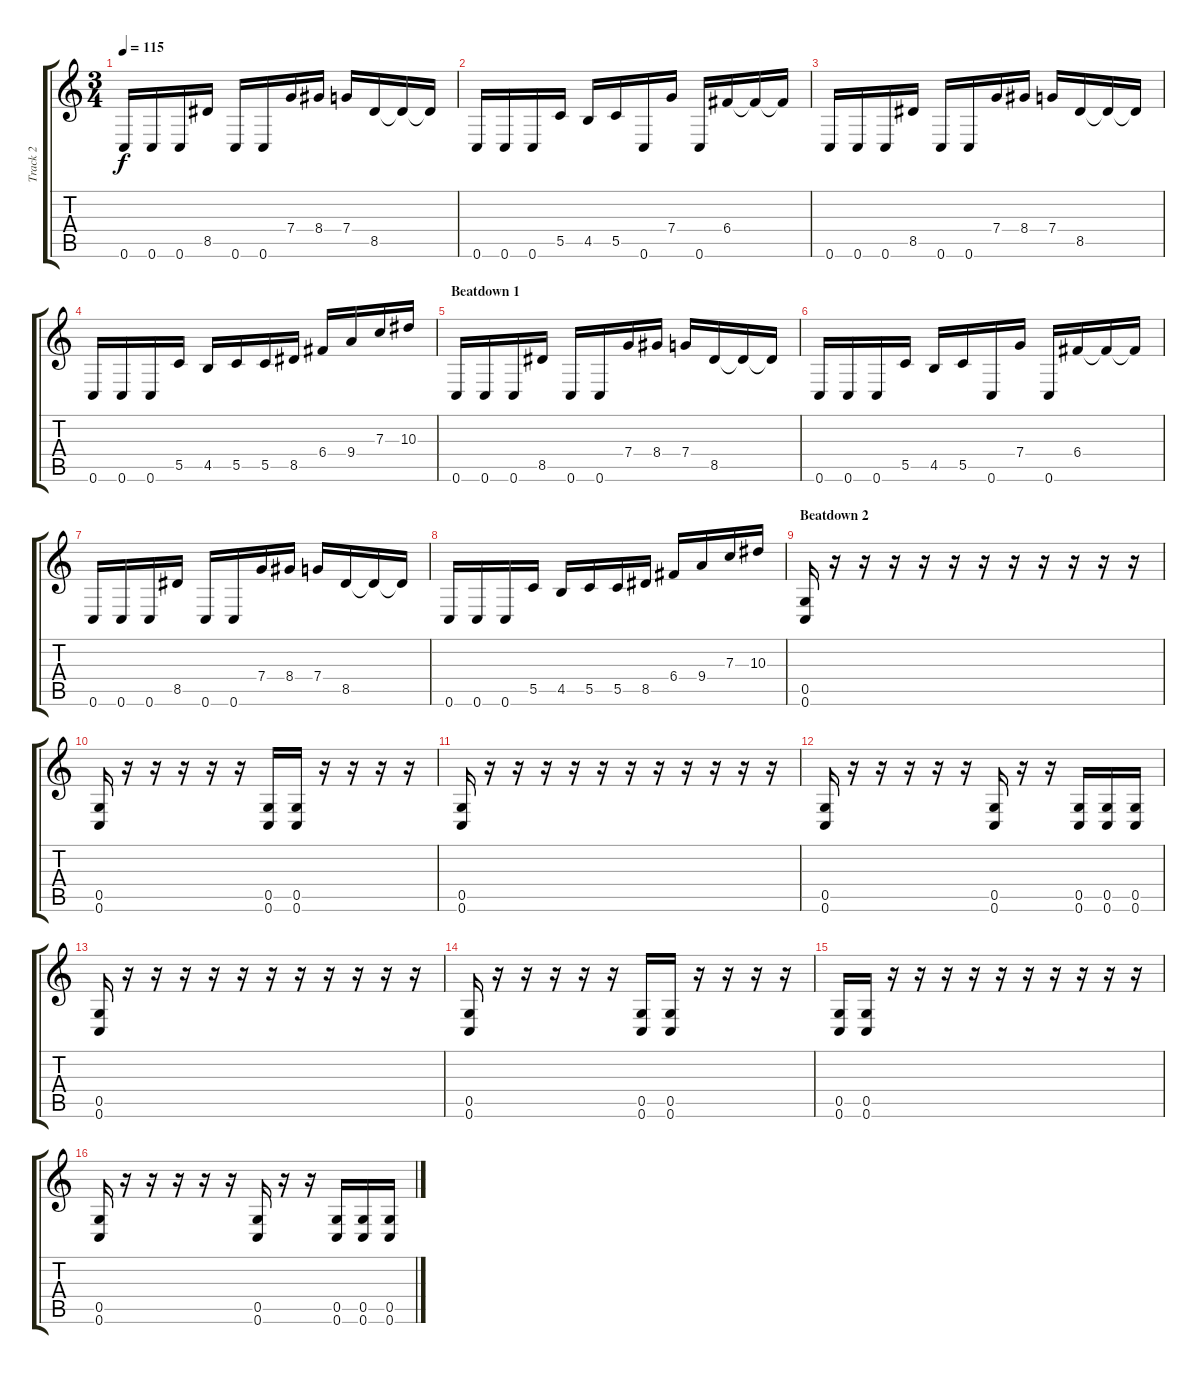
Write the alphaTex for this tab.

\track ("Track 2" "Track 2") {instrument distortionguitar}
\staff {score tabs}
\tuning (D4 A3 F3 C3 G2 C2) {hide}
\ts (3 4)
\tempo 115
\clef g2
\ks c
0.6.16{dy f} 0.6.16 0.6.16 8.5.16 0.6.16 0.6.16 7.4.16 8.4.16 7.4.16 8.5.16 8.5{t}.16 8.5{t}.16 |
0.6.16 0.6.16 0.6.16 5.5.16 4.5.16 5.5.16 0.6.16 7.4.16 0.6.16 6.4.16 6.4{t}.16 6.4{t}.16 |
0.6.16 0.6.16 0.6.16 8.5.16 0.6.16 0.6.16 7.4.16 8.4.16 7.4.16 8.5.16 8.5{t}.16 8.5{t}.16 |
0.6.16 0.6.16 0.6.16 5.5.16 4.5.16 5.5.16 5.5.16 8.5.16 6.4.16 9.4.16 7.3.16 10.3.16 |
\section ("" "Beatdown 1")
0.6.16 0.6.16 0.6.16 8.5.16 0.6.16 0.6.16 7.4.16 8.4.16 7.4.16 8.5.16 8.5{t}.16 8.5{t}.16 |
0.6.16 0.6.16 0.6.16 5.5.16 4.5.16 5.5.16 0.6.16 7.4.16 0.6.16 6.4.16 6.4{t}.16 6.4{t}.16 |
0.6.16 0.6.16 0.6.16 8.5.16 0.6.16 0.6.16 7.4.16 8.4.16 7.4.16 8.5.16 8.5{t}.16 8.5{t}.16 |
0.6.16 0.6.16 0.6.16 5.5.16 4.5.16 5.5.16 5.5.16 8.5.16 6.4.16 9.4.16 7.3.16 10.3.16 |
\section ("" "Beatdown 2")
(0.5 0.6).16 r.16 r.16 r.16 r.16 r.16 r.16 r.16 r.16 r.16 r.16 r.16 |
(0.5 0.6).16 r.16 r.16 r.16 r.16 r.16 (0.5 0.6).16 (0.5 0.6).16 r.16 r.16 r.16 r.16 |
(0.5 0.6).16 r.16 r.16 r.16 r.16 r.16 r.16 r.16 r.16 r.16 r.16 r.16 |
(0.5 0.6).16 r.16 r.16 r.16 r.16 r.16 (0.5 0.6).16 r.16 r.16 (0.5 0.6).16 (0.5 0.6).16 (0.5 0.6).16 |
(0.5 0.6).16 r.16 r.16 r.16 r.16 r.16 r.16 r.16 r.16 r.16 r.16 r.16 |
(0.5 0.6).16 r.16 r.16 r.16 r.16 r.16 (0.5 0.6).16 (0.5 0.6).16 r.16 r.16 r.16 r.16 |
(0.5 0.6).16 (0.5 0.6).16 r.16 r.16 r.16 r.16 r.16 r.16 r.16 r.16 r.16 r.16 |
(0.5 0.6).16 r.16 r.16 r.16 r.16 r.16 (0.5 0.6).16 r.16 r.16 (0.5 0.6).16 (0.5 0.6).16 (0.5 0.6).16
